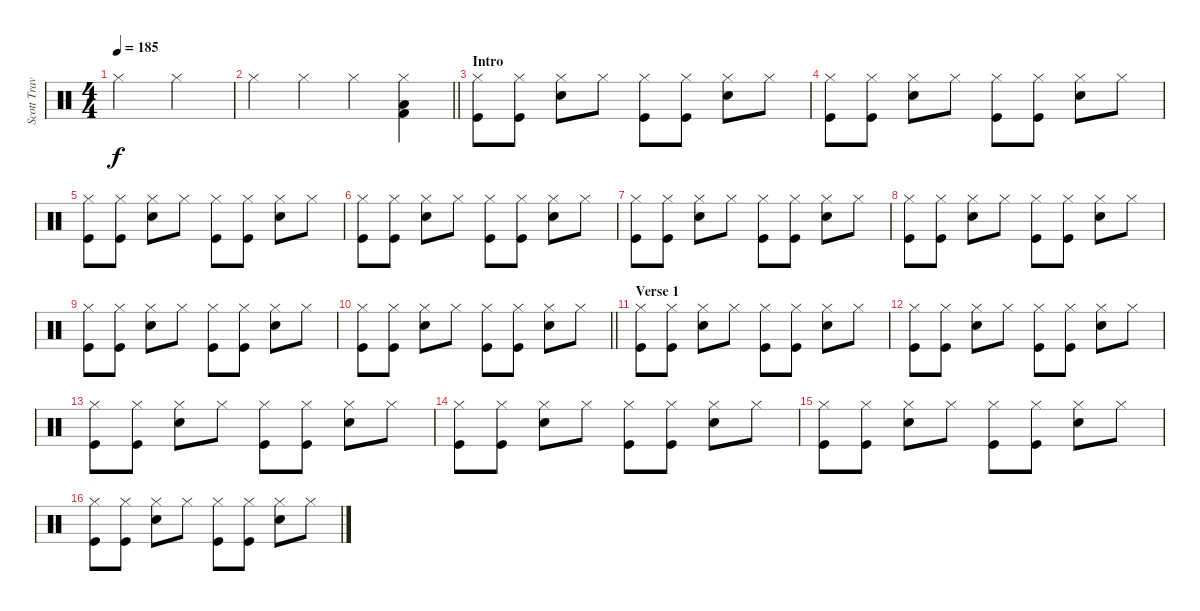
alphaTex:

\track ("Scott Travis" "Scott Trav") {instrument percussion}
\staff {score}
\articulation defaults
\ts (4 4)
\tempo 185
\clef neutral
\ks c "Hi-Hat (closed)".2{dy f} "Hi-Hat (closed)".2
|
\barLineRight lightlight "Hi-Hat (closed)".4 "Hi-Hat (closed)".4 "Hi-Hat (closed)".4
("Hi-Hat (closed)" "Kick (hit) 2" "Low Floor Tom (hit)").4 |
\section ("" "Intro")
("Hi-Hat (closed)" "Kick (hit)").8 ("Hi-Hat (closed)" "Kick (hit)").8 ("Hi-Hat (closed)" "Snare (hit) 2").8 "Hi-Hat (closed)".8 ("Hi-Hat (closed)" "Kick (hit)").8 ("Hi-Hat (closed)" "Kick (hit)").8 ("Hi-Hat (closed)" "Snare (hit) 2").8 "Hi-Hat (closed)".8 |
("Hi-Hat (closed)" "Kick (hit)").8 ("Hi-Hat (closed)" "Kick (hit)").8 ("Hi-Hat (closed)" "Snare (hit) 2").8 "Hi-Hat (closed)".8 ("Hi-Hat (closed)" "Kick (hit)").8 ("Hi-Hat (closed)" "Kick (hit)").8 ("Hi-Hat (closed)" "Snare (hit) 2").8 "Hi-Hat (closed)".8 |
("Hi-Hat (closed)" "Kick (hit)").8 ("Hi-Hat (closed)" "Kick (hit)").8 ("Hi-Hat (closed)" "Snare (hit) 2").8 "Hi-Hat (closed)".8 ("Hi-Hat (closed)" "Kick (hit)").8 ("Hi-Hat (closed)" "Kick (hit)").8 ("Hi-Hat (closed)" "Snare (hit) 2").8 "Hi-Hat (closed)".8 |
("Hi-Hat (closed)" "Kick (hit)").8 ("Hi-Hat (closed)" "Kick (hit)").8 ("Hi-Hat (closed)" "Snare (hit) 2").8 "Hi-Hat (closed)".8 ("Hi-Hat (closed)" "Kick (hit)").8 ("Hi-Hat (closed)" "Kick (hit)").8 ("Hi-Hat (closed)" "Snare (hit) 2").8 "Hi-Hat (closed)".8 |
("Hi-Hat (closed)" "Kick (hit)").8 ("Hi-Hat (closed)" "Kick (hit)").8 ("Hi-Hat (closed)" "Snare (hit) 2").8 "Hi-Hat (closed)".8 ("Hi-Hat (closed)" "Kick (hit)").8 ("Hi-Hat (closed)" "Kick (hit)").8 ("Hi-Hat (closed)" "Snare (hit) 2").8 "Hi-Hat (closed)".8 |
("Hi-Hat (closed)" "Kick (hit)").8 ("Hi-Hat (closed)" "Kick (hit)").8 ("Hi-Hat (closed)" "Snare (hit) 2").8 "Hi-Hat (closed)".8 ("Hi-Hat (closed)" "Kick (hit)").8 ("Hi-Hat (closed)" "Kick (hit)").8 ("Hi-Hat (closed)" "Snare (hit) 2").8 "Hi-Hat (closed)".8 |
("Hi-Hat (closed)" "Kick (hit)").8 ("Hi-Hat (closed)" "Kick (hit)").8 ("Hi-Hat (closed)" "Snare (hit) 2").8 "Hi-Hat (closed)".8 ("Hi-Hat (closed)" "Kick (hit)").8 ("Hi-Hat (closed)" "Kick (hit)").8 ("Hi-Hat (closed)" "Snare (hit) 2").8 "Hi-Hat (closed)".8 |
\barLineRight lightlight
("Hi-Hat (closed)" "Kick (hit)").8 ("Hi-Hat (closed)" "Kick (hit)").8 ("Hi-Hat (closed)" "Snare (hit) 2").8 "Hi-Hat (closed)".8 ("Hi-Hat (closed)" "Kick (hit)").8 ("Hi-Hat (closed)" "Kick (hit)").8 ("Hi-Hat (closed)" "Snare (hit) 2").8 "Hi-Hat (closed)".8 |
\section ("" "Verse 1")
("Hi-Hat (closed)" "Kick (hit)").8 ("Hi-Hat (closed)" "Kick (hit)").8 ("Hi-Hat (closed)" "Snare (hit) 2").8 "Hi-Hat (closed)".8 ("Hi-Hat (closed)" "Kick (hit)").8 ("Hi-Hat (closed)" "Kick (hit)").8 ("Hi-Hat (closed)" "Snare (hit) 2").8 "Hi-Hat (closed)".8 |
("Hi-Hat (closed)" "Kick (hit)").8 ("Hi-Hat (closed)" "Kick (hit)").8 ("Hi-Hat (closed)" "Snare (hit) 2").8 "Hi-Hat (closed)".8 ("Hi-Hat (closed)" "Kick (hit)").8 ("Hi-Hat (closed)" "Kick (hit)").8 ("Hi-Hat (closed)" "Snare (hit) 2").8 "Hi-Hat (closed)".8 |
("Hi-Hat (closed)" "Kick (hit)").8 ("Hi-Hat (closed)" "Kick (hit)").8 ("Hi-Hat (closed)" "Snare (hit) 2").8 "Hi-Hat (closed)".8 ("Hi-Hat (closed)" "Kick (hit)").8 ("Hi-Hat (closed)" "Kick (hit)").8 ("Hi-Hat (closed)" "Snare (hit) 2").8 "Hi-Hat (closed)".8 |
("Hi-Hat (closed)" "Kick (hit)").8 ("Hi-Hat (closed)" "Kick (hit)").8 ("Hi-Hat (closed)" "Snare (hit) 2").8 "Hi-Hat (closed)".8 ("Hi-Hat (closed)" "Kick (hit)").8 ("Hi-Hat (closed)" "Kick (hit)").8 ("Hi-Hat (closed)" "Snare (hit) 2").8 "Hi-Hat (closed)".8 |
("Hi-Hat (closed)" "Kick (hit)").8 ("Hi-Hat (closed)" "Kick (hit)").8 ("Hi-Hat (closed)" "Snare (hit) 2").8 "Hi-Hat (closed)".8 ("Hi-Hat (closed)" "Kick (hit)").8 ("Hi-Hat (closed)" "Kick (hit)").8 ("Hi-Hat (closed)" "Snare (hit) 2").8 "Hi-Hat (closed)".8 |
("Hi-Hat (closed)" "Kick (hit)").8 ("Hi-Hat (closed)" "Kick (hit)").8 ("Hi-Hat (closed)" "Snare (hit) 2").8 "Hi-Hat (closed)".8 ("Hi-Hat (closed)" "Kick (hit)").8 ("Hi-Hat (closed)" "Kick (hit)").8 ("Hi-Hat (closed)" "Snare (hit) 2").8 "Hi-Hat (closed)".8
